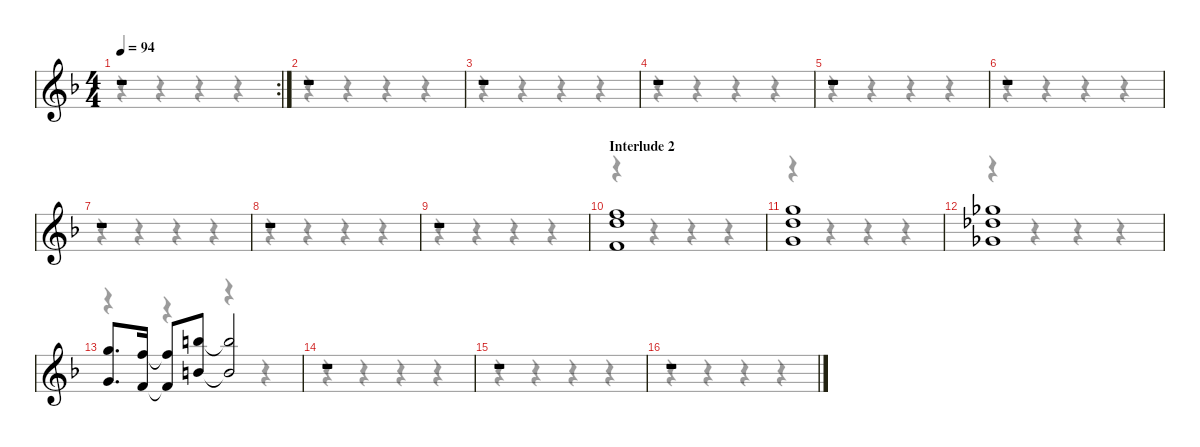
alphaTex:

\defaultSystemsLayout 4
\hideDynamics
\bracketExtendMode nobrackets
\singleTrackTrackNamePolicy hidden
\multiTrackTrackNamePolicy hidden
\otherSystemsTrackNameOrientation horizontal
\track ("P. Wiberg (Keyboards II)" "org.") {instrument rockorgan}
\staff {score}
\tuning (E4 A3 F3 D3 A2 D2)
\voice
\rc 2
\ts (4 4)
\tempo 94
\clef g2
\ks dminor
r.1{dy f beam Up} |
r.1{beam Up} |
r.1{beam Up} |
r.1{beam Up} |
r.1{beam Up} |
r.1{beam Up} |
r.1{beam Up} |
r.1{beam Up} |
r.1{beam Up} |
\section ("" "Interlude 2")
(13.1{acc forcenatural} 17.2{acc forcenatural} 12.3{acc forcenatural}).1{dy ff beam Up} |
(15.1{acc forcenatural} 17.2{acc forcenatural} 14.3{acc forcenatural}).1{beam Up} |
(14.1{acc b} 16.2{acc b} 13.3{acc b}).1{beam Up} |
(15.1{acc forcenatural} 14.3{acc forcenatural}).8{d beam Up} (13.1{acc forcenatural} 12.3{acc forcenatural}).16{beam Up} (13.1{t acc forcenatural} 12.3{t acc forcenatural}).8{dy f beam Up} (19.1{acc forcenatural} 18.3{acc forcenatural}).8{dy ff beam Up} (19.1{t acc forcenatural} 18.3{t acc forcenatural}).2{dy f beam Up} |
r.1{beam Up} |
r.1{beam Up} |
r.1{beam Up}
\voice
\clef g2
\ottava regular
\simile none
\ks dminor
r.4{dy mf beam Down} r.4{beam Down} r.4{beam Down} r.4{beam Down} |
r.4{beam Down} r.4{beam Down} r.4{beam Down} r.4{beam Down} |
r.4{beam Down} r.4{beam Down} r.4{beam Down} r.4{beam Down} |
r.4{beam Down} r.4{beam Down} r.4{beam Down} r.4{beam Down} |
r.4{beam Down} r.4{beam Down} r.4{beam Down} r.4{beam Down} |
r.4{beam Down} r.4{beam Down} r.4{beam Down} r.4{beam Down} |
r.4{beam Down} r.4{beam Down} r.4{beam Down} r.4{beam Down} |
r.4{beam Down} r.4{beam Down} r.4{beam Down} r.4{beam Down} |
r.4{beam Down} r.4{beam Down} r.4{beam Down} r.4{beam Down} |
r.4{beam Down} r.4{beam Down} r.4{beam Down} r.4{beam Down} |
r.4{beam Down} r.4{beam Down} r.4{beam Down} r.4{beam Down} |
r.4{beam Down} r.4{beam Down} r.4{beam Down} r.4{beam Down} |
r.4{beam Down} r.4{beam Down} r.4{beam Down} r.4{beam Down} |
r.4{beam Down} r.4{beam Down} r.4{beam Down} r.4{beam Down} |
r.4{beam Down} r.4{beam Down} r.4{beam Down} r.4{beam Down} |
r.4{beam Down} r.4{beam Down} r.4{beam Down} r.4{beam Down}
